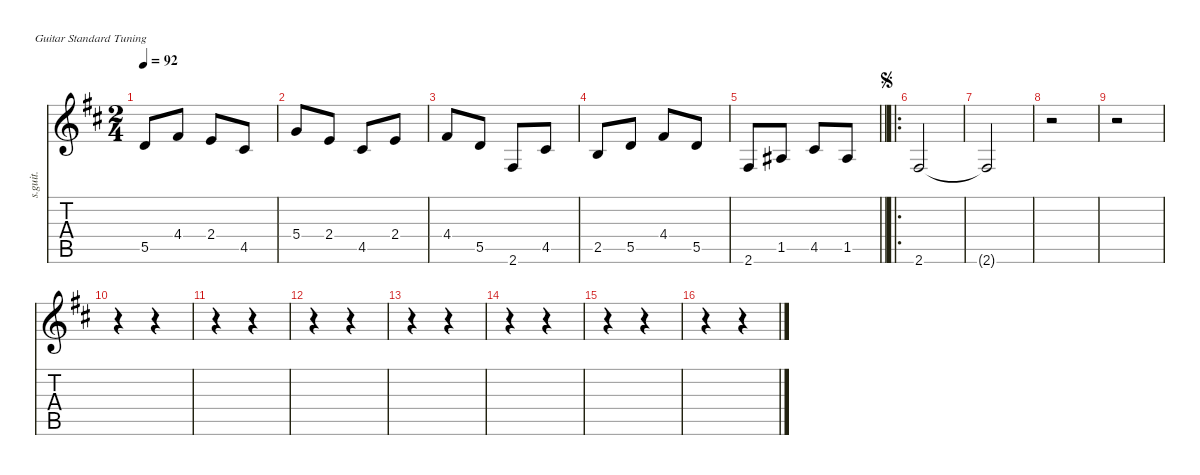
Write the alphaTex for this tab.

\defaultSystemsLayout 4
\hideDynamics
\bracketExtendMode nobrackets
\otherSystemsTrackNameOrientation horizontal
\track ("Jason Becker Backing Guitar" "s.guit.") {instrument acousticguitarsteel}
\staff {score tabs}
\tuning (E4 B3 G3 D3 A2 E2)
\ts (2 4)
\tempo 92
\clef g2
\ks d
5.5{acc forcenatural}.8{dy mf beam Up} 4.4{acc #}.8{beam Up} 2.4{acc forcenatural}.8{beam Up} 4.5{acc #}.8{beam Up} |
5.4{acc forcenatural}.8{beam Up} 2.4{acc forcenatural}.8{beam Up} 4.5{acc #}.8{beam Up} 2.4{acc forcenatural}.8{beam Up} |
4.4{acc #}.8{beam Up} 5.5{acc forcenatural}.8{beam Up} 2.6{acc #}.8{beam Up} 4.5{acc #}.8{beam Up} |
2.5{acc forcenatural}.8{beam Up} 5.5{acc forcenatural}.8{beam Up} 4.4{acc #}.8{beam Up} 5.5{acc forcenatural}.8{beam Up} |
\barLineRight lightlight
2.6{acc #}.8{beam Up} 1.5{acc #}.8{beam Up} 4.5{acc #}.8{beam Up} 1.5{acc #}.8{beam Up} |
\ro
\jump segno
2.6{acc #}.2{beam Up} |
2.6{t acc #}.2{beam Up} |
r.2{beam Down} |
r.2{beam Down} |
r.4{beam Down} r.4{beam Down} |
r.4{beam Down} r.4{beam Down} |
r.4{beam Down} r.4{beam Down} |
r.4{beam Down} r.4{beam Down} |
r.4{beam Down} r.4{beam Down} |
r.4{beam Down} r.4{beam Down} |
r.4{beam Down} r.4{beam Down}
